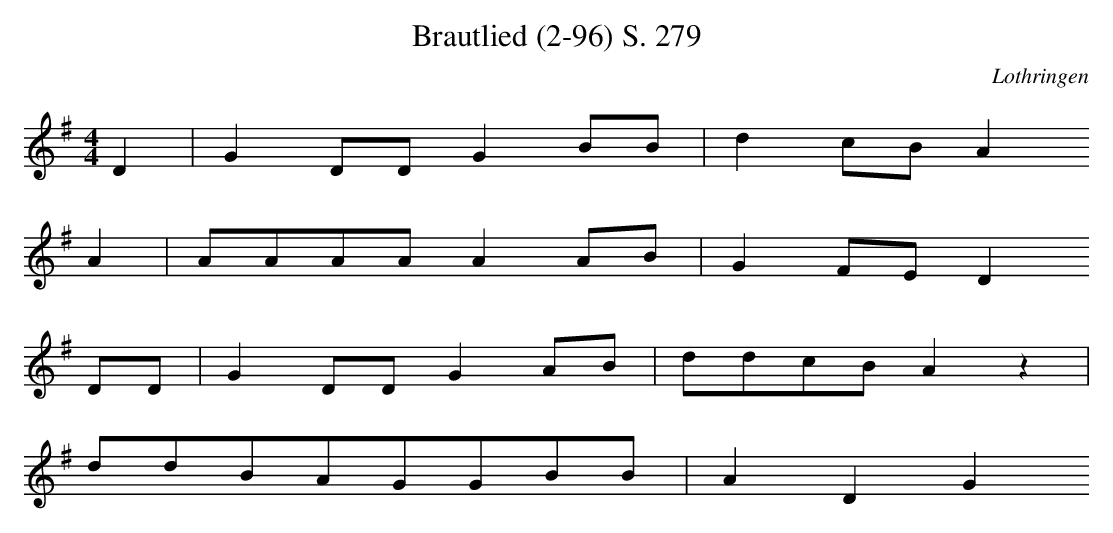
X:1
T: Brautlied (2-96) S. 279
O: Lothringen
M: 4/4
L: 1/8
K: G
D2 | G2DDG2BB | d2cBA2
A2 | AAAAA2AB | G2FED2
DD | G2DDG2AB | ddcBA2z2 |
ddBAGGBB | A2D2G2
